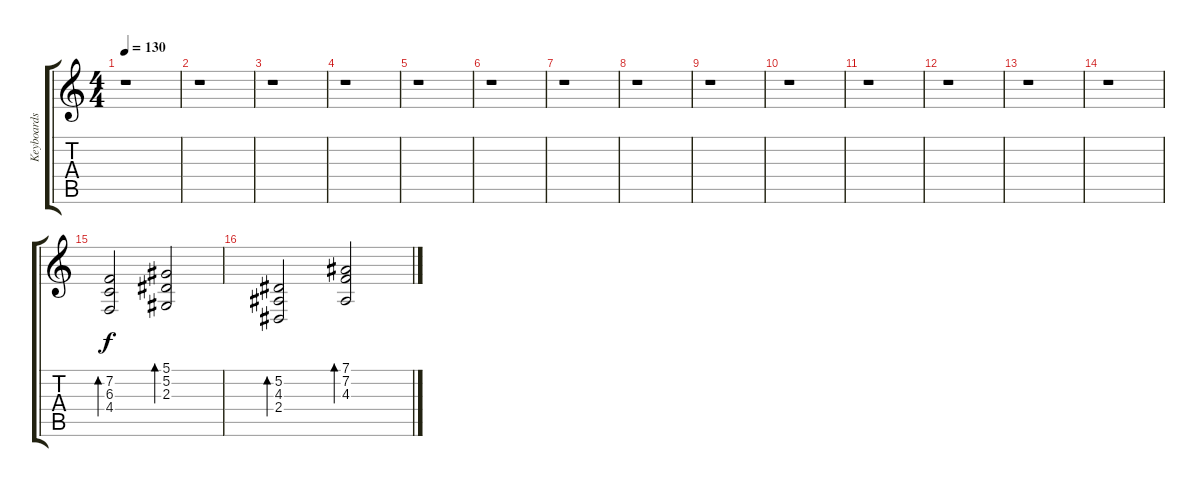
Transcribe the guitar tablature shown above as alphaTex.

\track ("Keyboards" "Keyboards") {instrument electricpiano2}
\staff {score tabs}
\tuning (Eb4 Bb3 Gb3 Db3 Ab2 Eb2) {hide}
\ts (4 4)
\tempo 130
\clef g2
\ks c
r.1{dy f} |
r.1 |
r.1 |
r.1 |
r.1 |
r.1 |
r.1 |
r.1 |
r.1 |
r.1 |
r.1 |
r.1 |
r.1 |
r.1 |
(7.2 6.3 4.4).2{bd 240} (5.1 5.2 2.3).2{bd 240} |
(5.2 4.3 2.4).2{bd 240} (7.1 7.2 4.3).2{bd 240}
